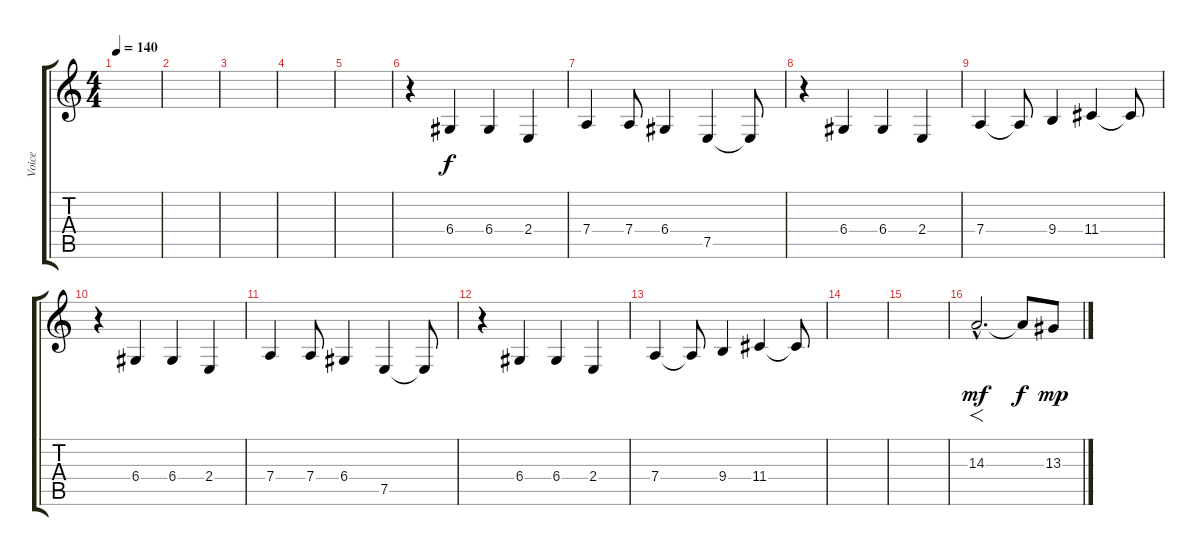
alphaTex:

\track ("Voice" "Voice") {instrument violin}
\staff {score tabs}
\tuning (E4 B3 G3 D3 A2 E2) {hide}
\ts (4 4)
\tempo 140
\clef g2
\ks c
|
|
|
|
|
r.4 6.4.4 6.4.4 2.4.4 |
7.4.4 7.4.8 6.4.4 7.5.4 7.5{t}.8 |
r.4 6.4.4 6.4.4 2.4.4 |
7.4.4 7.4{t}.8 9.4.4 11.4.4 11.4{t}.8 |
r.4 6.4.4 6.4.4 2.4.4 |
7.4.4 7.4.8 6.4.4 7.5.4 7.5{t}.8 |
r.4 6.4.4 6.4.4 2.4.4 |
7.4.4 7.4{t}.8 9.4.4 11.4.4 11.4{t}.8 |
|
|
14.3{hac}.2{f d dy mf} 14.3{t}.8{dy f} 13.3.8{dy mp}
